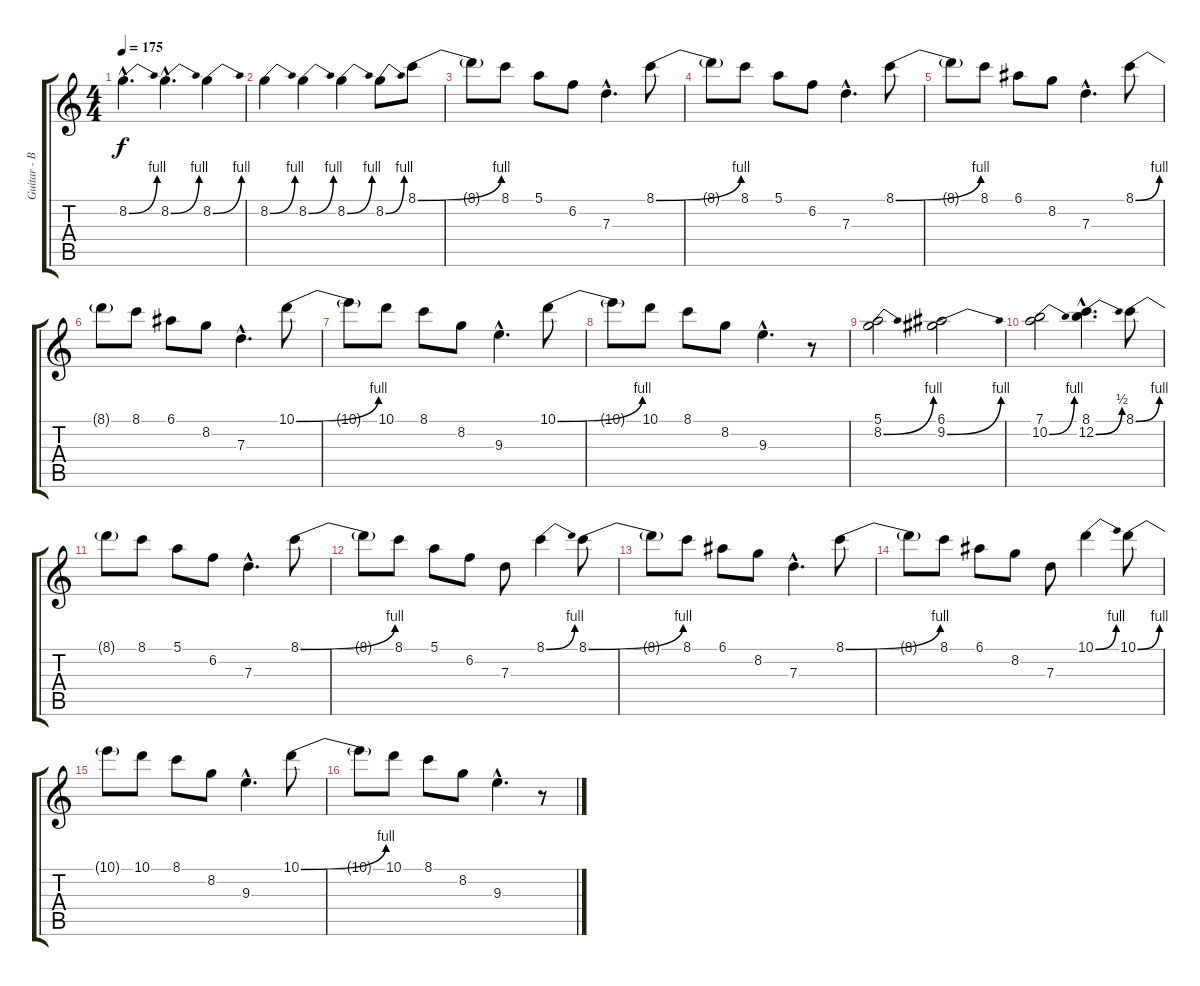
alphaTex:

\track ("Guitar - Blackmore Lead 1" "Guitar - B") {instrument distortionguitar}
\staff {score tabs}
\tuning (E4 B3 G3 D3 A2 E2) {hide}
\ts (4 4)
\tempo 175
\clef g2
\ks c
8.2{be (bend 0 0 60 4) hac}.4{d dy f} 8.2{be (bend 0 0 60 4) hac}.4{d} 8.2{be (bend 0 0 60 4)}.4 |
8.2{be (bend 0 0 60 4)}.4 8.2{be (bend 0 0 60 4)}.4 8.2{be (bend 0 0 60 4)}.4 8.2{be (bend 0 0 60 4)}.8 8.1{be (bend 0 0 60 4)}.8 |
8.1{t}.8 8.1.8 5.1.8 6.2.8 7.3{hac}.4{d} 8.1{be (bend 0 0 60 4)}.8 |
8.1{t}.8 8.1.8 5.1.8 6.2.8 7.3{hac}.4{d} 8.1{be (bend 0 0 60 4)}.8 |
8.1{t}.8 8.1.8 6.1.8 8.2.8 7.3{hac}.4{d} 8.1{be (bend 0 0 60 4)}.8 |
8.1{t}.8 8.1.8 6.1.8 8.2.8 7.3{hac}.4{d} 10.1{be (bend 0 0 60 4)}.8 |
10.1{t}.8 10.1.8 8.1.8 8.2.8 9.3{hac}.4{d} 10.1{be (bend 0 0 60 4)}.8 |
10.1{t}.8 10.1.8 8.1.8 8.2.8 9.3{hac}.4{d} r.8 |
(5.1 8.2{be (bend 0 0 60 4)}).2 (6.1 9.2{be (bend 0 0 60 4)}).2 |
(7.1 10.2{be (bend 0 0 60 4)}).2 (8.1{hac} 12.2{be (bend 0 0 60 2) hac}).4{d} 8.1{be (bend 0 0 60 4)}.8 |
8.1{t}.8 8.1.8 5.1.8 6.2.8 7.3{hac}.4{d} 8.1{be (bend 0 0 60 4)}.8 |
8.1{t}.8 8.1.8 5.1.8 6.2.8 7.3.8 8.1{be (bend 0 0 60 4)}.4 8.1{be (bend 0 0 60 4)}.8 |
8.1{t}.8 8.1.8 6.1.8 8.2.8 7.3{hac}.4{d} 8.1{be (bend 0 0 60 4)}.8 |
8.1{t}.8 8.1.8 6.1.8 8.2.8 7.3.8 10.1{be (bend 0 0 60 4)}.4 10.1{be (bend 0 0 60 4)}.8 |
10.1{t}.8 10.1.8 8.1.8 8.2.8 9.3{hac}.4{d} 10.1{be (bend 0 0 60 4)}.8 |
10.1{t}.8 10.1.8 8.1.8 8.2.8 9.3{hac}.4{d} r.8
